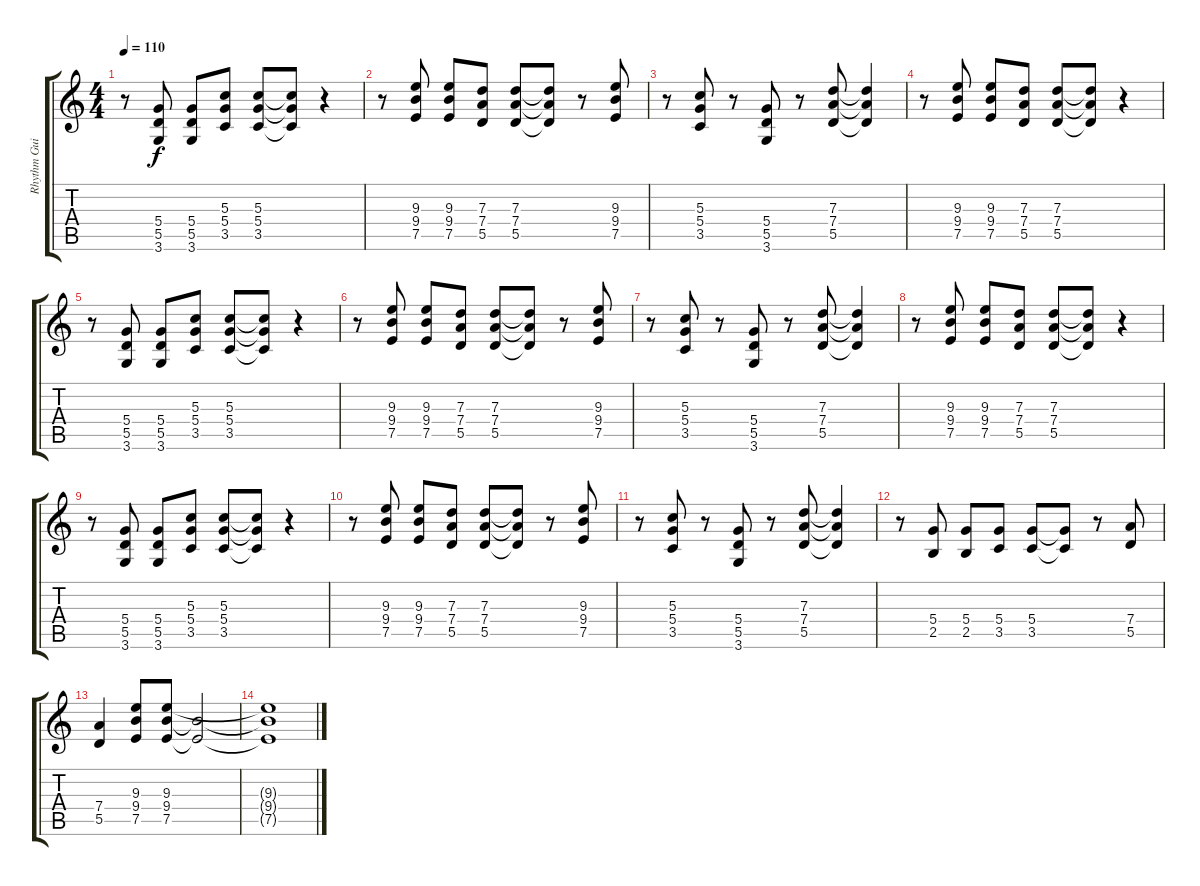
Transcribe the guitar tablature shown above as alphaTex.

\track ("Rhythm Guitar" "Rhythm Gui") {instrument overdrivenguitar}
\staff {score tabs}
\tuning (E4 B3 G3 D3 A2 E2) {hide}
\ts (4 4)
\tempo 110
\clef g2
\ks c
r.8{dy f} (5.4 5.5 3.6).8 (5.4 5.5 3.6).8 (5.3 5.4 3.5).8 (5.3 5.4 3.5).8 (5.3{t} 5.4{t} 3.5{t}).8 r.4 |
r.8 (9.3 9.4 7.5).8 (9.3 9.4 7.5).8 (7.3 7.4 5.5).8 (7.3 7.4 5.5).8 (7.3{t} 7.4{t} 5.5{t}).8 r.8 (9.3 9.4 7.5).8 |
r.8 (5.3 5.4 3.5).8 r.8 (5.4 5.5 3.6).8 r.8 (7.3 7.4 5.5).8 (7.3{t} 7.4{t} 5.5{t}).4 |
r.8 (9.3 9.4 7.5).8 (9.3 9.4 7.5).8 (7.3 7.4 5.5).8 (7.3 7.4 5.5).8 (7.3{t} 7.4{t} 5.5{t}).8 r.4 |
r.8 (5.4 5.5 3.6).8 (5.4 5.5 3.6).8 (5.3 5.4 3.5).8 (5.3 5.4 3.5).8 (5.3{t} 5.4{t} 3.5{t}).8 r.4 |
r.8 (9.3 9.4 7.5).8 (9.3 9.4 7.5).8 (7.3 7.4 5.5).8 (7.3 7.4 5.5).8 (7.3{t} 7.4{t} 5.5{t}).8 r.8 (9.3 9.4 7.5).8 |
r.8 (5.3 5.4 3.5).8 r.8 (5.4 5.5 3.6).8 r.8 (7.3 7.4 5.5).8 (7.3{t} 7.4{t} 5.5{t}).4 |
r.8 (9.3 9.4 7.5).8 (9.3 9.4 7.5).8 (7.3 7.4 5.5).8 (7.3 7.4 5.5).8 (7.3{t} 7.4{t} 5.5{t}).8 r.4 |
r.8 (5.4 5.5 3.6).8 (5.4 5.5 3.6).8 (5.3 5.4 3.5).8 (5.3 5.4 3.5).8 (5.3{t} 5.4{t} 3.5{t}).8 r.4 |
r.8 (9.3 9.4 7.5).8 (9.3 9.4 7.5).8 (7.3 7.4 5.5).8 (7.3 7.4 5.5).8 (7.3{t} 7.4{t} 5.5{t}).8 r.8 (9.3 9.4 7.5).8 |
r.8 (5.3 5.4 3.5).8 r.8 (5.4 5.5 3.6).8 r.8 (7.3 7.4 5.5).8 (7.3{t} 7.4{t} 5.5{t}).4 |
r.8 (5.4 2.5).8 (5.4 2.5).8 (5.4 3.5).8 (5.4 3.5).8 (5.4{t} 3.5{t}).8 r.8 (7.4 5.5).8 |
(7.4 5.5).4 (9.3 9.4 7.5).8 (9.3 9.4 7.5).8 (9.4{t} 7.5{t}).2 |
(9.3{t} 9.4{t} 7.5{t}).1
